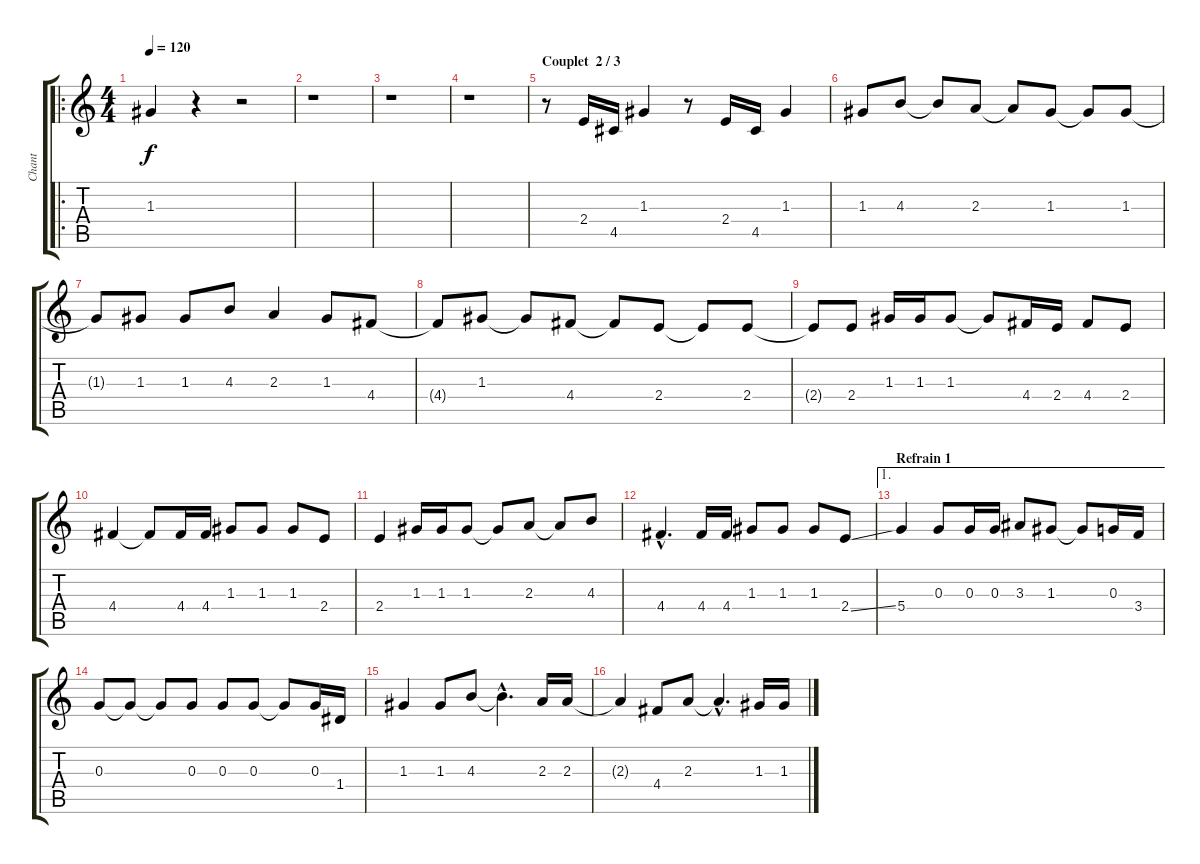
\track ("Chant" "Chant") {instrument panflute}
\staff {score tabs}
\tuning (E4 B3 G4 D4 A3 E3) {hide}
\ro
\ts (4 4)
\tempo 120
\clef g2
\ks c
1.3.4{dy f} r.4 r.2 |
r.1 |
r.1 |
r.1 |
\section ("" "Couplet  2 / 3")
r.8 2.4.16 4.5.16 1.3.4 r.8 2.4.16 4.5.16 1.3.4 |
1.3.8 4.3.8 4.3{t}.8 2.3.8 2.3{t}.8 1.3.8 1.3{t}.8 1.3.8 |
1.3{t}.8 1.3.8 1.3.8 4.3.8 2.3.4 1.3.8 4.4.8 |
4.4{t}.8 1.3.8 1.3{t}.8 4.4.8 4.4{t}.8 2.4.8 2.4{t}.8 2.4.8 |
2.4{t}.8 2.4.8 1.3.16 1.3.16 1.3.8 1.3{t}.8 4.4.16 2.4.16 4.4.8 2.4.8 |
4.4.4 4.4{t}.8 4.4.16 4.4.16 1.3.8 1.3.8 1.3.8 2.4.8 |
2.4.4 1.3.16 1.3.16 1.3.8 1.3{t}.8 2.3.8 2.3{t}.8 4.3.8 |
4.4{hac}.4{d} 4.4.16 4.4.16 1.3.8 1.3.8 1.3.8 2.4{ss}.8 |
\ae 1
\section ("" "Refrain 1")
5.4.4 0.3.8 0.3.16 0.3.16 3.3.8 1.3.8 1.3{t}.8 0.3.16 3.4.16 |
0.3.8 0.3{t}.8 0.3{t}.8 0.3.8 0.3.8 0.3.8 0.3{t}.8 0.3.16 1.4.16 |
1.3.4 1.3.8 4.3.8 4.3{hac t}.4{d} 2.3.16 2.3.16 |
2.3{t}.4 4.4.8 2.3.8 2.3{hac t}.4{d} 1.3.16 1.3.16
